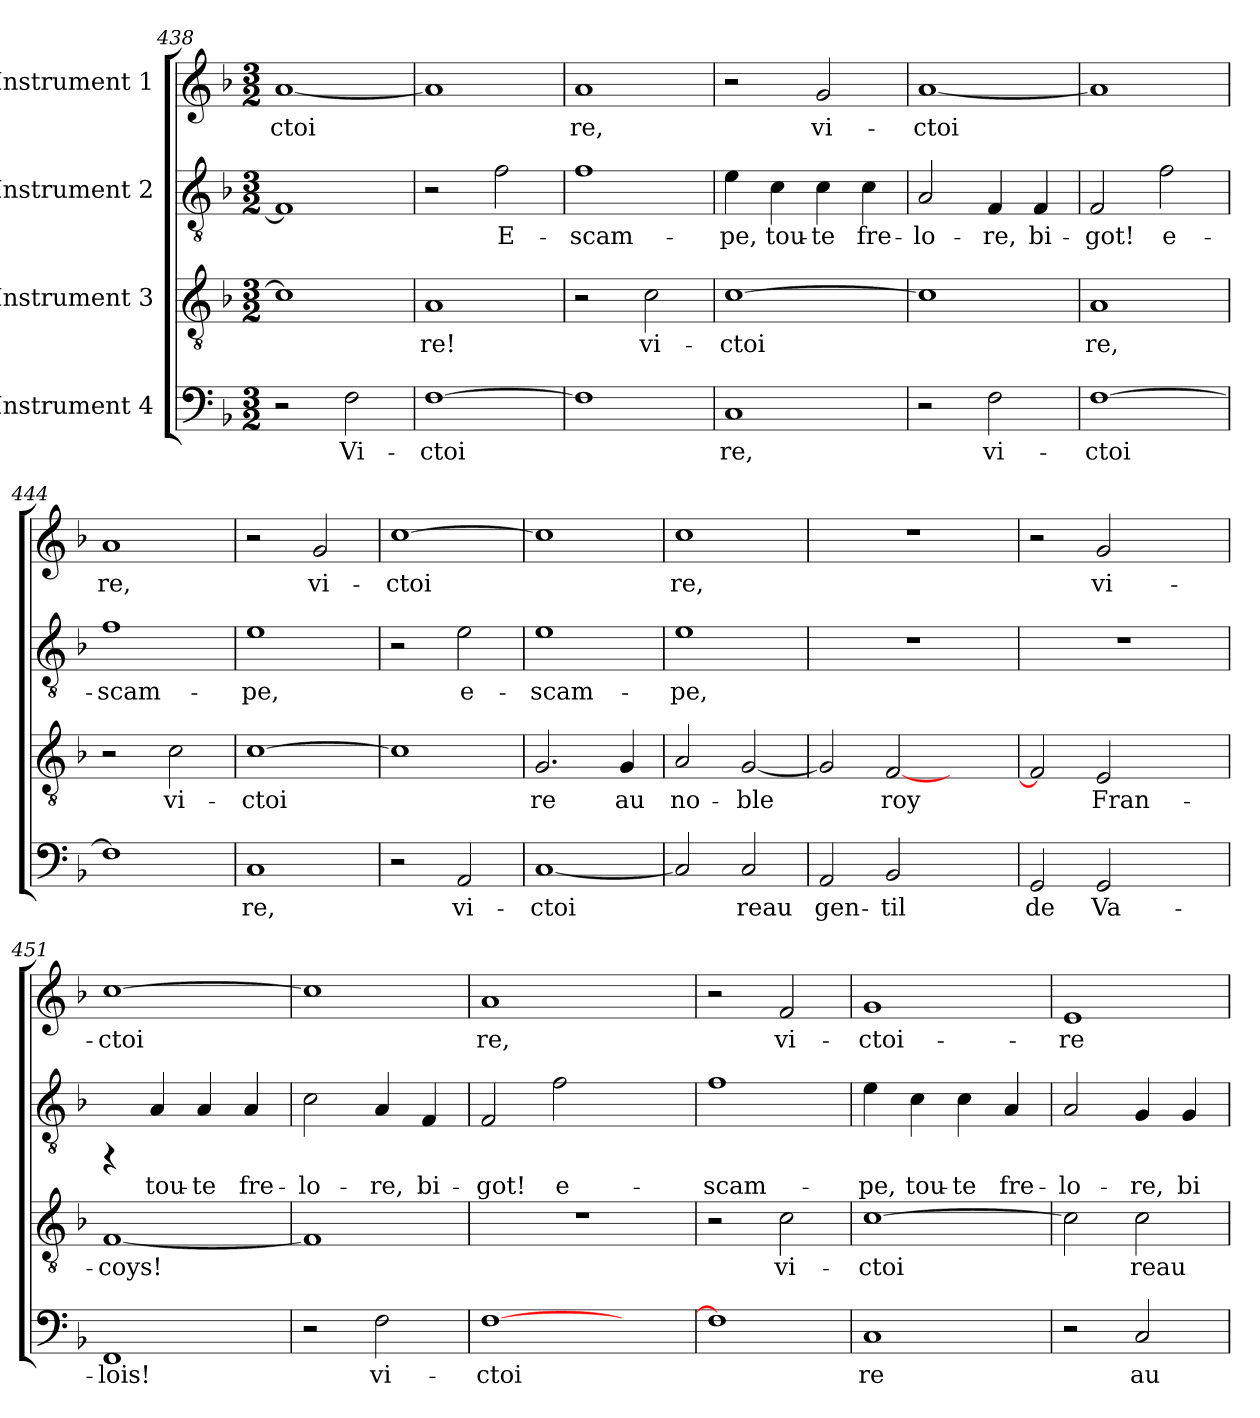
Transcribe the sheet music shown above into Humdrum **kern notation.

**kern	**text	**kern	**text	**kern	**text	**kern	**text
*part4	*part4	*part3	*part3	*part2	*part2	*part1	*part1
*staff4	*staff4	*staff3	*staff3	*staff2	*staff2	*staff1	*staff1
*I"Instrument 4	*	*I"Instrument 3	*	*I"Instrument 2	*	*I"Instrument 1	*
*clefF4	*	*clefGv2	*	*clefGv2	*	*clefG2	*
*k[b-]	*	*k[b-]	*	*k[b-]	*	*k[b-]	*
*F:	*	*F:	*	*F:	*	*F:	*
*M3/2	*	*M3/2	*	*M3/2	*	*M3/2	*
=438	=438	=438	=438	=438	=438	=438	=438
!	!	!	!LO:LY:b:cj	!	!LO:LY:b:cj	!	!LO:LY:b:cj
2r	.	1c]	--	1F]	--	[<1a	-ctoi-
!	!LO:LY:b:cj	!	!	!	!	!	!
2F\	Vi-	.	.	.	.	.	.
=439	=439	=439	=439	=439	=439	=439	=439
!	!LO:LY:b:cj	!	!LO:LY:b:cj	!	!	!	!LO:LY:b:cj
[>1F	-ctoi-	1A	-re!	2r	.	1a]	--
!	!	!	!	!	!LO:LY:b:cj	!	!
.	.	.	.	2f\	-E-	.	.
=440	=440	=440	=440	=440	=440	=440	=440
!	!LO:LY:b:cj	!	!	!	!LO:LY:b:cj	!	!LO:LY:b:cj
1F]	--	2r	.	1f	-scam-	1a	-re,
!	!	!	!LO:LY:b:cj	!	!	!	!
.	.	2c\	vi-	.	.	.	.
=441	=441	=441	=441	=441	=441	=441	=441
!	!LO:LY:b:cj	!	!LO:LY:b:cj	!	!LO:LY:b:cj	!	!
1C	-re,	[>1c	-ctoi-	4e\	-pe,	2r	.
!	!	!	!	!	!LO:LY:b:cj	!	!
.	.	.	.	4c\	tou-	.	.
!	!	!	!	!	!LO:LY:b:cj	!	!LO:LY:b:cj
.	.	.	.	4c\	-te	2g/	vi-
!	!	!	!	!	!LO:LY:b:cj	!	!
.	.	.	.	4c\	fre-	.	.
=442	=442	=442	=442	=442	=442	=442	=442
!	!	!	!LO:LY:b:cj	!	!LO:LY:b:cj	!	!LO:LY:b:cj
2r	.	1c]	--	2A/	-lo-	[<1a	-ctoi-
!	!LO:LY:b:cj	!	!	!	!LO:LY:b:cj	!	!
2F\	vi-	.	.	4F/	-re,	.	.
!	!	!	!	!	!LO:LY:b:cj	!	!
.	.	.	.	4F/	bi-	.	.
=443	=443	=443	=443	=443	=443	=443	=443
!	!LO:LY:b:cj	!	!LO:LY:b:cj	!	!LO:LY:b:cj	!	!LO:LY:b:cj
[>1F	-ctoi-	1A	-re,	2F/	-got!	1a]	--
!	!	!	!	!	!LO:LY:b:cj	!	!
.	.	.	.	2f\	e-	.	.
=444	=444	=444	=444	=444	=444	=444	=444
!	!LO:LY:b:cj	!	!	!	!LO:LY:b:cj	!	!LO:LY:b:cj
1F]	--	2r	.	1f	-scam-	1a	-re,
!	!	!	!LO:LY:b:cj	!	!	!	!
.	.	2c\	vi-	.	.	.	.
!!LO:LB:g=z
=445	=445	=445	=445	=445	=445	=445	=445
!	!LO:LY:b:cj	!	!LO:LY:b:cj	!	!LO:LY:b:cj	!	!
1C	-re,	[>1c	-ctoi-	1e	-pe,	2r	.
!	!	!	!	!	!	!	!LO:LY:b:cj
.	.	.	.	.	.	2g/	vi-
=446	=446	=446	=446	=446	=446	=446	=446
!	!	!	!LO:LY:b:cj	!	!	!	!LO:LY:b:cj
2r	.	1c]	--	2r	.	[>1cc	-ctoi-
!	!LO:LY:b:cj	!	!	!	!LO:LY:b:cj	!	!
2AA/	vi-	.	.	2e\	e-	.	.
=447	=447	=447	=447	=447	=447	=447	=447
!	!LO:LY:b:cj	!	!LO:LY:b:cj	!	!LO:LY:b:cj	!	!LO:LY:b:cj
[<1C	-ctoi-	2.G/	-re	1e	-scam-	1cc]	--
!	!	!	!LO:LY:b:cj	!	!	!	!
.	.	4G/	au	.	.	.	.
=448	=448	=448	=448	=448	=448	=448	=448
!	!LO:LY:b:cj	!	!LO:LY:b:cj	!	!LO:LY:b:cj	!	!LO:LY:b:cj
2C/]	--	2A/	no-	1e	-pe,	1cc	-re,
!	!LO:LY:b:cj	!	!LO:LY:b:cj	!	!	!	!
2C/	-reau	[<2G/	-ble-	.	.	.	.
=449	=449	=449	=449	=449	=449	=449	=449
!	!LO:LY:b:cj	!	!LO:LY:b:cj	!	!	!	!
2AA/	gen-	2G/]	--	1.r	.	1.r	.
!	!LO:LY:b:cj	!	!LO:LY:b:cj	!	!	!	!
2BB-/	-til	[<2F/	-roy-	.	.	.	.
2ryy	.	2ryy	.	.	.	.	.
=450	=450	=450	=450	=450	=450	=450	=450
!	!LO:LY:b:cj	!	!LO:LY:b:cj	!	!	!	!
2GG/	de	2F/]	--	1.r	.	2r	.
!	!LO:LY:b:cj	!	!LO:LY:b:cj	!	!	!	!LO:LY:b:cj
2GG/	Va-	2E/	-Fran-	.	.	2g/	vi-
2ryy	.	2ryy	.	.	.	2ryy	.
=451	=451	=451	=451	=451	=451	=451	=451
!	!LO:LY:b:cj	!	!LO:LY:b:cj	!	!	!	!LO:LY:b:cj
1FF	-lois!	[<1F	-coys!-	4rFF	.	[>1cc	-ctoi-
!	!	!	!	!	!LO:LY:b:cj	!	!
.	.	.	.	4A/	tou-	.	.
!	!	!	!	!	!LO:LY:b:cj	!	!
.	.	.	.	4A/	-te	.	.
!	!	!	!	!	!LO:LY:b:cj	!	!
.	.	.	.	4A/	fre-	.	.
=452	=452	=452	=452	=452	=452	=452	=452
!	!	!	!LO:LY:b:cj	!	!LO:LY:b:cj	!	!LO:LY:b:cj
2r	.	1F]	--	2c\	-lo-	1cc]	--
!	!LO:LY:b:cj	!	!	!	!LO:LY:b:cj	!	!
2F\	vi-	.	.	4A/	-re,	.	.
!	!	!	!	!	!LO:LY:b:cj	!	!
.	.	.	.	4F/	bi-	.	.
!!LO:PB:g=z
=453	=453	=453	=453	=453	=453	=453	=453
!	!LO:LY:b:cj	!	!	!	!LO:LY:b:cj	!	!LO:LY:b:cj
[>1F	-ctoi-	1.r	.	2F/	-got!	1a	-re,
!	!	!	!	!	!LO:LY:b:cj	!	!
.	.	.	.	2f\	e-	.	.
2ryy	.	.	.	2ryy	.	2ryy	.
=454	=454	=454	=454	=454	=454	=454	=454
!	!LO:LY:b:cj	!	!	!	!LO:LY:b:cj	!	!
1F]	--	2r	.	1f	-scam-	2r	.
!	!	!	!LO:LY:b:cj	!	!	!	!LO:LY:b:cj
.	.	2c\	-vi-	.	.	2f/	vi-
=455	=455	=455	=455	=455	=455	=455	=455
!	!LO:LY:b:cj	!	!LO:LY:b:cj	!	!LO:LY:b:cj	!	!LO:LY:b:cj
1C	-re	[>1c	-ctoi-	4e\	-pe,	1g	-ctoi-
!	!	!	!	!	!LO:LY:b:cj	!	!
.	.	.	.	4c\	tou-	.	.
!	!	!	!	!	!LO:LY:b:cj	!	!
.	.	.	.	4c\	-te	.	.
!	!	!	!	!	!LO:LY:b:cj	!	!
.	.	.	.	4A/	fre-	.	.
=456	=456	=456	=456	=456	=456	=456	=456
!	!	!	!LO:LY:b:cj	!	!LO:LY:b:cj	!	!LO:LY:b:cj
2r	.	2c\]	--	2A/	-lo-	1e	-re
!	!LO:LY:b:cj	!	!LO:LY:b:cj	!	!LO:LY:b:cj	!	!
2C/	au	2c\	-reau	4G/	-re,	.	.
!	!	!	!	!	!LO:LY:b:cj	!	!
.	.	.	.	4G/	bi-	.	.
=	=	=	=	=	=	=	=
*-	*-	*-	*-	*-	*-	*-	*-
